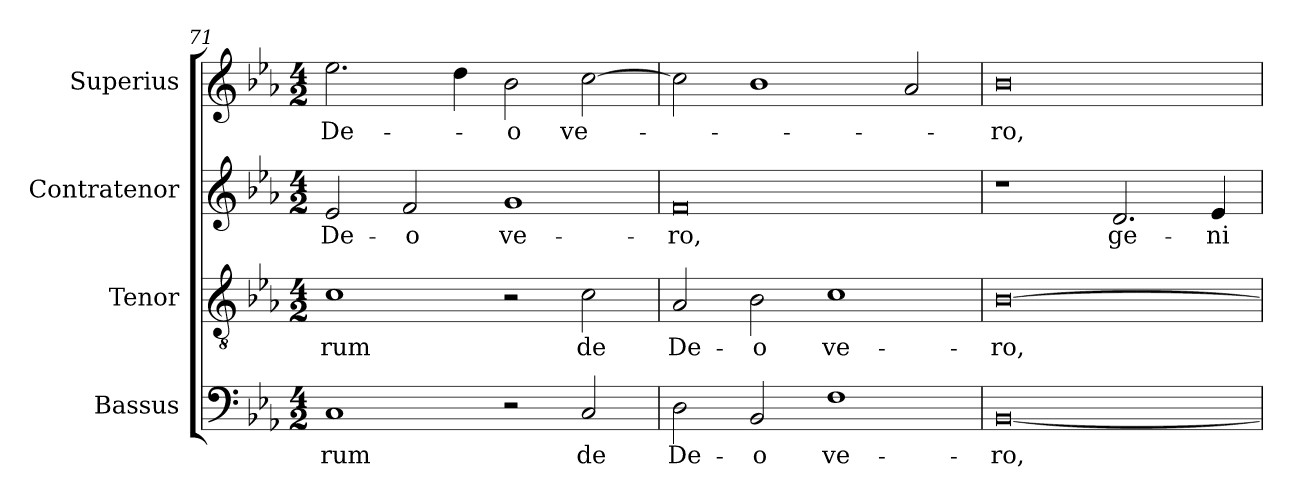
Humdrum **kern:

**kern	**text	**kern	**text	**kern	**text	**kern	**text
*part4	*part4	*part3	*part3	*part2	*part2	*part1	*part1
*staff4	*staff4	*staff3	*staff3	*staff2	*staff2	*staff1	*staff1
*I"Bassus	*	*I"Tenor	*	*I"Contratenor	*	*I"Superius	*
*I'B.	*	*I'T.	*	*	*	*	*
*clefF4	*	*clefGv2	*	*clefG2	*	*clefG2	*
*	*	*ITrd7c12	*	*ITrd7c12	*	*	*
*k[b-e-a-]	*	*k[b-e-a-]	*	*k[b-e-a-]	*	*k[b-e-a-]	*
*E-:	*	*E-:	*	*E-:	*	*E-:	*
*M4/2	*	*M4/2	*	*M4/2	*	*M4/2	*
=71	=71	=71	=71	=71	=71	=71	=71
!	!LO:LY:b:color=#000000	!	!	!	!	!	!
!	!	!	!LO:LY:b:color=#000000	!	!	!	!
!	!	!	!	!	!LO:LY:b:color=#000000	!	!
!	!	!	!	!	!	!	!LO:LY:b:color=#000000
1Ci	-rum	1Ci	-rum	2E-i/	De-	2.ee-i\	De-
!	!	!	!	!	!LO:LY:b:color=#000000	!	!
.	.	.	.	2Fi/	-o	.	.
.	.	.	.	.	.	4ddi\	.
!	!	!	!	!	!LO:LY:b:color=#000000	!	!
!	!	!	!	!	!	!	!LO:LY:b:color=#000000
2r	.	2r	.	1Gi	ve-	2b-i\	-o
!	!LO:LY:b:color=#000000	!	!	!	!	!	!
!	!	!	!LO:LY:b:color=#000000	!	!	!	!
!	!	!	!	!	!	!	!LO:LY:b:color=#000000
2Ci/	de	2Ci\	de	.	.	[>2cci\	ve-
=72	=72	=72	=72	=72	=72	=72	=72
!	!LO:LY:b:color=#000000	!	!	!	!	!	!
!	!	!	!LO:LY:b:color=#000000	!	!	!	!
!	!	!	!	!	!LO:LY:b:color=#000000	!	!
2Di\	De-	2AA-i/	De-	0Fi	-ro,	2cci\]	.
!	!LO:LY:b:color=#000000	!	!	!	!	!	!
!	!	!	!LO:LY:b:color=#000000	!	!	!	!
2BB-i/	-o	2BB-i\	-o	.	.	1b-i	.
!	!LO:LY:b:color=#000000	!	!	!	!	!	!
!	!	!	!LO:LY:b:color=#000000	!	!	!	!
1Fi	ve-	1Ci	ve-	.	.	.	.
.	.	.	.	.	.	2a-i/	.
!!LO:LB:g=z
=73	=73	=73	=73	=73	=73	=73	=73
!	!LO:LY:b:color=#000000	!	!	!	!	!	!
!	!	!	!LO:LY:b:color=#000000	!	!	!	!
!	!	!	!	!	!	!	!LO:LY:b:color=#000000
[<0BB-i	-ro,	[>0BB-i	-ro,	1r	.	0b-i	-ro,
!	!	!	!	!	!LO:LY:b:color=#000000	!	!
.	.	.	.	2.Di/	ge-	.	.
!	!	!	!	!	!LO:LY:b:color=#000000	!	!
.	.	.	.	4E-i/	-ni-	.	.
=	=	=	=	=	=	=	=
*-	*-	*-	*-	*-	*-	*-	*-
